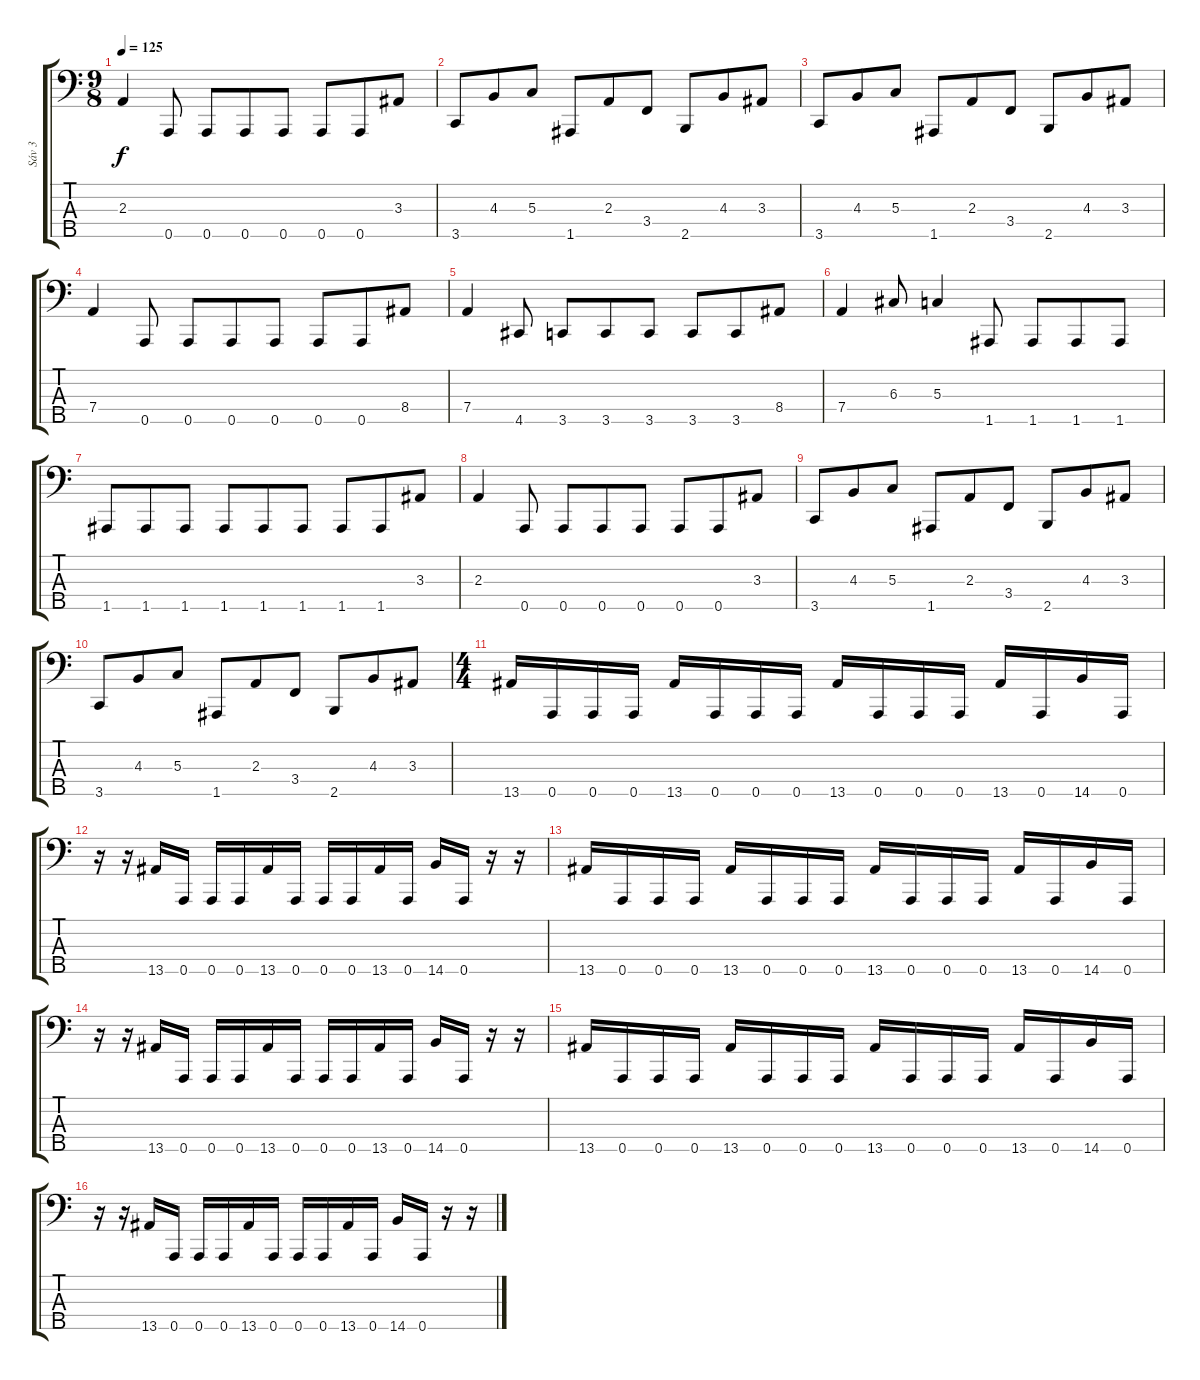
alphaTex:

\track ("Sáv 3" "Sáv 3") {instrument electricbassfinger}
\staff {score tabs}
\tuning (E2 C2 G1 D1 A0) {hide}
\ts (9 8)
\tempo 125
\clef f4
\ks c
2.3.4{dy f} 0.5.8 0.5.8 0.5.8 0.5.8 0.5.8 0.5.8 3.3.8 |
3.5.8 4.3.8 5.3.8 1.5.8 2.3.8 3.4.8 2.5.8 4.3.8 3.3.8 |
3.5.8 4.3.8 5.3.8 1.5.8 2.3.8 3.4.8 2.5.8 4.3.8 3.3.8 |
7.4.4 0.5.8 0.5.8 0.5.8 0.5.8 0.5.8 0.5.8 8.4.8 |
7.4.4 4.5.8 3.5.8 3.5.8 3.5.8 3.5.8 3.5.8 8.4.8 |
7.4.4 6.3.8 5.3.4 1.5.8 1.5.8 1.5.8 1.5.8 |
1.5.8 1.5.8 1.5.8 1.5.8 1.5.8 1.5.8 1.5.8 1.5.8 3.3.8 |
2.3.4 0.5.8 0.5.8 0.5.8 0.5.8 0.5.8 0.5.8 3.3.8 |
3.5.8 4.3.8 5.3.8 1.5.8 2.3.8 3.4.8 2.5.8 4.3.8 3.3.8 |
3.5.8 4.3.8 5.3.8 1.5.8 2.3.8 3.4.8 2.5.8 4.3.8 3.3.8 |
\ts (4 4)
13.5.16 0.5.16 0.5.16 0.5.16 13.5.16 0.5.16 0.5.16 0.5.16 13.5.16 0.5.16 0.5.16 0.5.16 13.5.16 0.5.16 14.5.16 0.5.16 |
r.16 r.16 13.5.16 0.5.16 0.5.16 0.5.16 13.5.16 0.5.16 0.5.16 0.5.16 13.5.16 0.5.16 14.5.16 0.5.16 r.16 r.16 |
13.5.16 0.5.16 0.5.16 0.5.16 13.5.16 0.5.16 0.5.16 0.5.16 13.5.16 0.5.16 0.5.16 0.5.16 13.5.16 0.5.16 14.5.16 0.5.16 |
r.16 r.16 13.5.16 0.5.16 0.5.16 0.5.16 13.5.16 0.5.16 0.5.16 0.5.16 13.5.16 0.5.16 14.5.16 0.5.16 r.16 r.16 |
13.5.16 0.5.16 0.5.16 0.5.16 13.5.16 0.5.16 0.5.16 0.5.16 13.5.16 0.5.16 0.5.16 0.5.16 13.5.16 0.5.16 14.5.16 0.5.16 |
r.16 r.16 13.5.16 0.5.16 0.5.16 0.5.16 13.5.16 0.5.16 0.5.16 0.5.16 13.5.16 0.5.16 14.5.16 0.5.16 r.16 r.16
